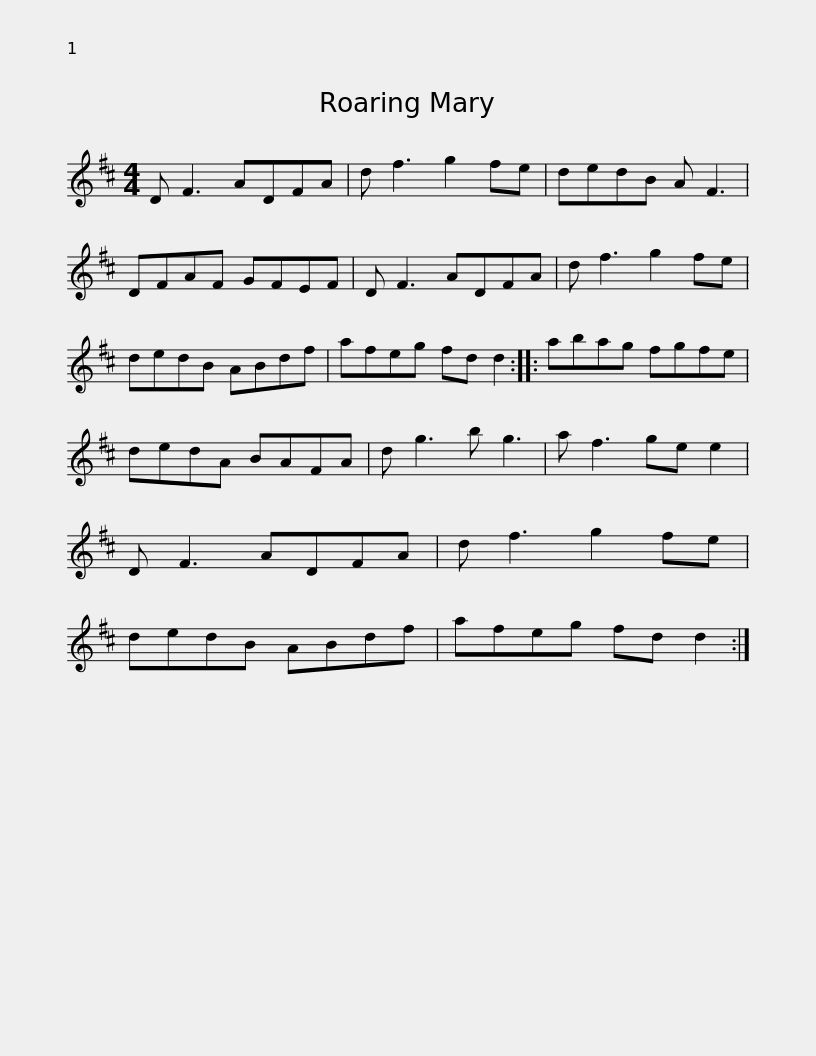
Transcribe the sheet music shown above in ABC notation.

X:1
L:1/8
M:4/4
I:linebreak $
K:D
V:1 treble
V:1
 D F3 ADFA | d f3 g2 fe | dedB A F3 | DFAF GFEF | D F3 ADFA | %5
 d f3 g2 fe |$ dedB ABdf | afeg fd d2 :: abag fgfe | dedA BAFA | %10
 d g3 b g3 | a f3 ge e2 |$ D F3 ADFA | d f3 g2 fe | dedB ABdf | %15
 afeg fd d2 :| %16
